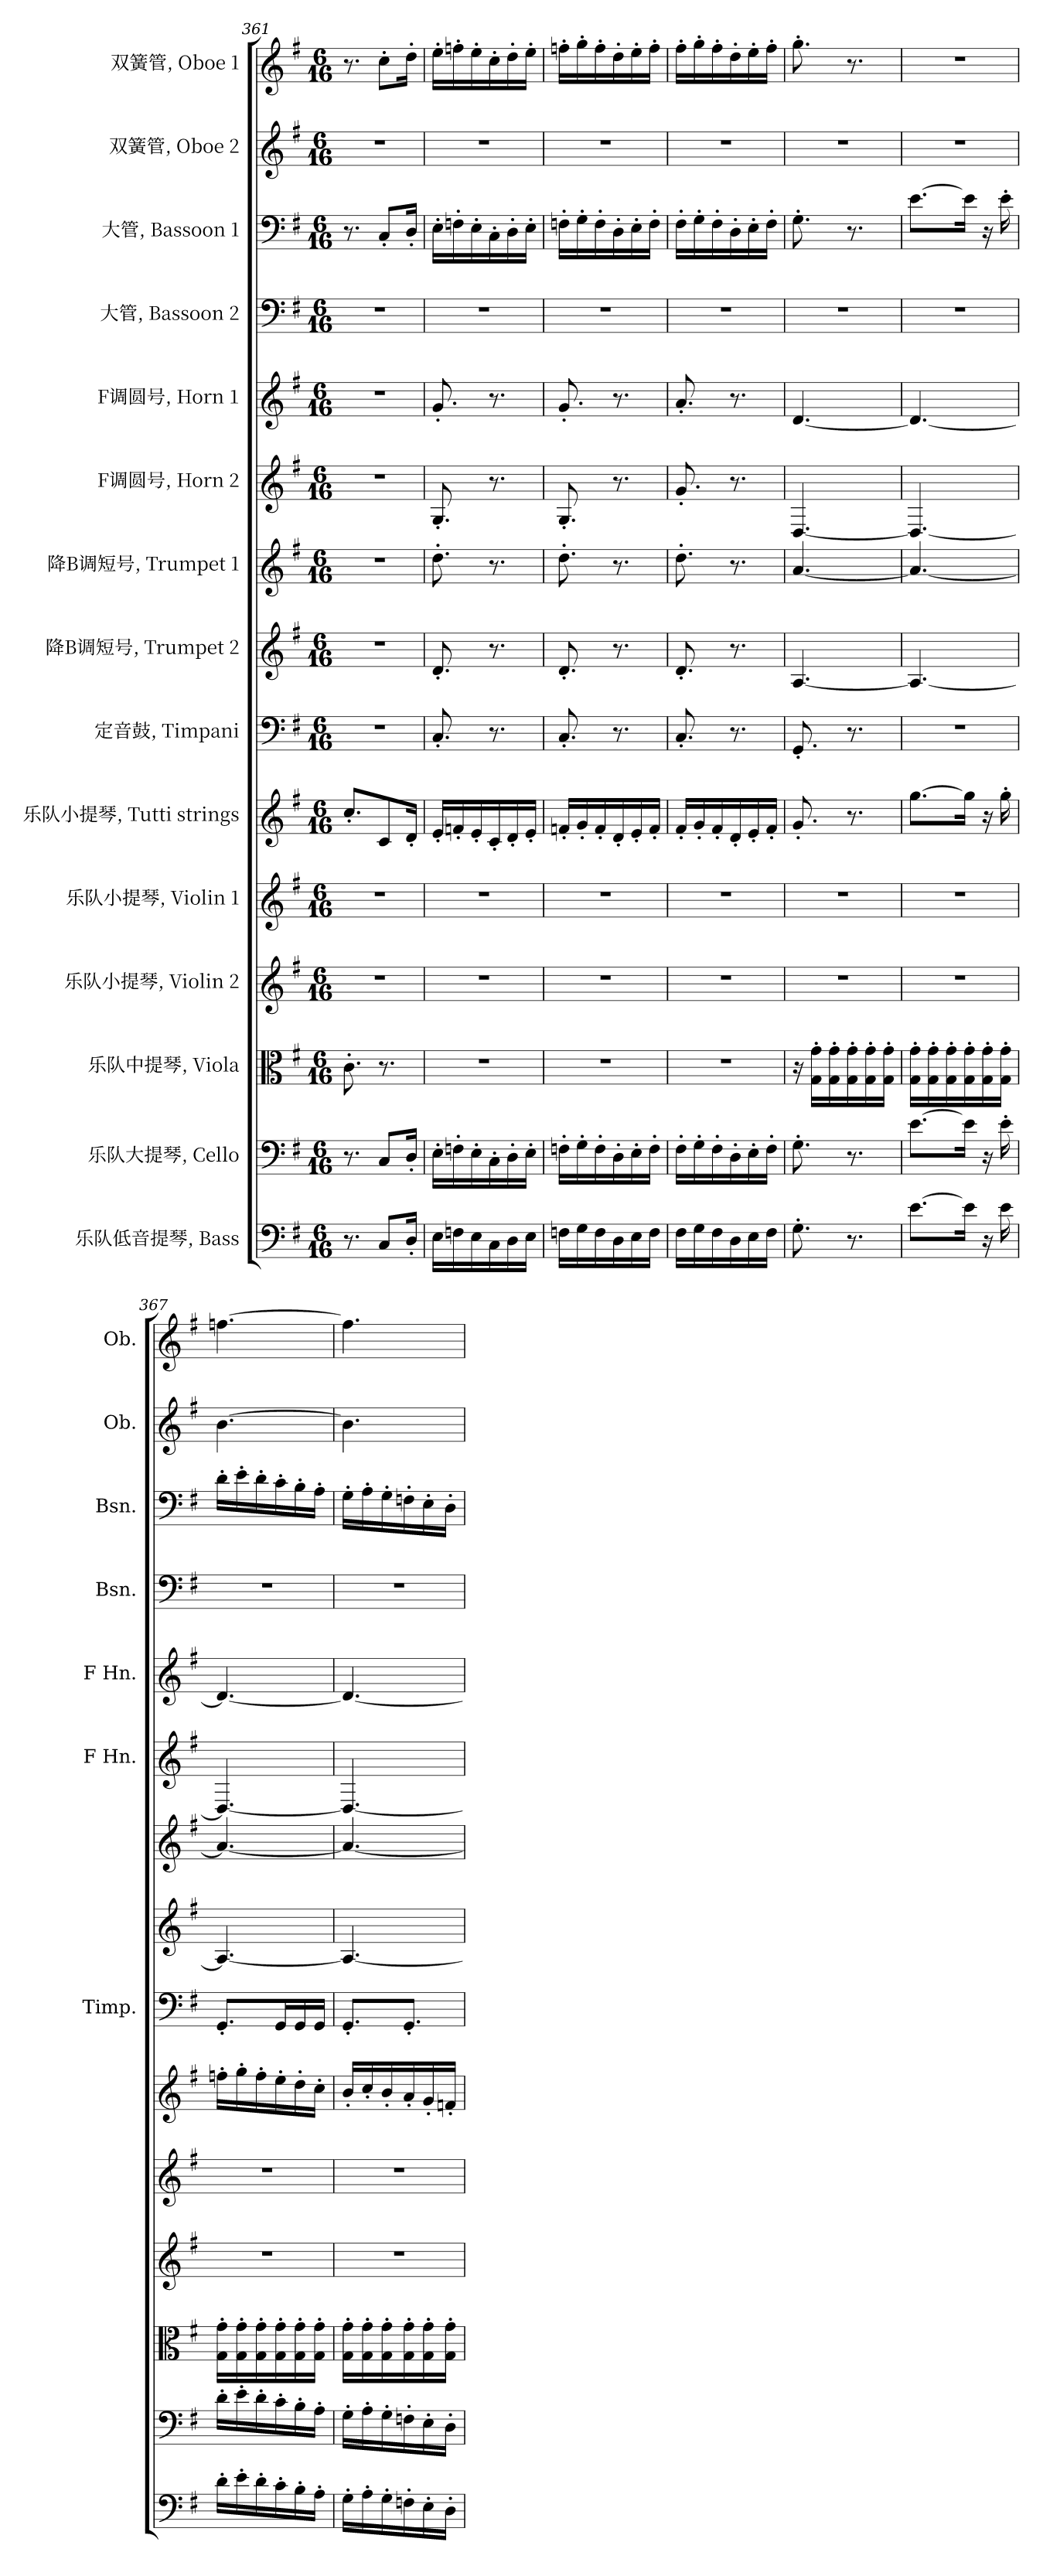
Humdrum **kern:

**kern	**kern	**kern	**kern	**kern	**kern	**kern	**kern	**kern	**kern	**kern	**kern	**kern	**kern	**kern
*part15	*part14	*part13	*part12	*part11	*part10	*part9	*part8	*part7	*part6	*part5	*part4	*part3	*part2	*part1
*staff15	*staff14	*staff13	*staff12	*staff11	*staff10	*staff9	*staff8	*staff7	*staff6	*staff5	*staff4	*staff3	*staff2	*staff1
*I"乐队低音提琴, Bass	*I"乐队大提琴, Cello	*I"乐队中提琴, Viola	*I"乐队小提琴, Violin 2	*I"乐队小提琴, Violin 1	*I"乐队小提琴, Tutti strings	*I"定音鼓, Timpani	*I"降B调短号, Trumpet 2	*I"降B调短号, Trumpet 1	*I"F调圆号, Horn 2	*I"F调圆号, Horn 1	*I"大管, Bassoon 2	*I"大管, Bassoon 1	*I"双簧管, Oboe 2	*I"双簧管, Oboe 1
*	*	*	*	*	*	*I'Timp.	*	*	*I'F Hn.	*I'F Hn.	*I'Bsn.	*I'Bsn.	*I'Ob.	*I'Ob.
*clefF4	*clefF4	*clefC3	*clefG2	*clefG2	*clefG2	*clefF4	*clefG2	*clefG2	*clefG2	*clefG2	*clefF4	*clefF4	*clefG2	*clefG2
*ITrd7c12	*	*	*	*	*	*	*ITrd1c2	*ITrd1c2	*ITrd4c7	*ITrd4c7	*	*	*	*
*k[f#]	*k[f#]	*k[f#]	*k[f#]	*k[f#]	*k[f#]	*k[f#]	*k[b-]	*k[b-]	*k[]	*k[]	*k[f#]	*k[f#]	*k[f#]	*k[f#]
*M6/16	*M6/16	*M6/16	*M6/16	*M6/16	*M6/16	*M6/16	*M6/16	*M6/16	*M6/16	*M6/16	*M6/16	*M6/16	*M6/16	*M6/16
*MM119	*MM119	*MM119	*MM119	*MM119	*MM119	*MM119	*MM119	*MM119	*MM119	*MM119	*MM119	*MM119	*MM119	*MM119
=361	=361	=361	=361	=361	=361	=361	=361	=361	=361	=361	=361	=361	=361	=361
8.r	8.r	8.c'\	4.r	4.r	8.cc'/L	4.r	4.r	4.r	4.r	4.r	4.r	8.r	4.r	8.r
*	*	*	*	*	*	*	*	*	*	*	*	*	*	*MM126
8CC/L	8C/L	8.r	.	.	8c/	.	.	.	.	.	.	8C'/L	.	8cc'\L
16DD'/Jk	16D'/Jk	.	.	.	16d'/Jk	.	.	.	.	.	.	16D'/Jk	.	16dd'\Jk
=362	=362	=362	=362	=362	=362	=362	=362	=362	=362	=362	=362	=362	=362	=362
*	*	*	*	*	*	*	*	*	*	*	*	*	*	*MM127
16EE\LL	16E'\LL	4.r	4.r	4.r	16e'/LL	8.C'/	8.c'/	8.cc'\	8.C'/	8.c'/	4.r	16E'\LL	4.r	16ee'\LL
*	*	*	*	*	*	*	*	*	*	*	*	*	*	*MM129
16FFn\	16Fn'\	.	.	.	16fn'/	.	.	.	.	.	.	16Fn'\	.	16ffn'\
16EE\	16E'\	.	.	.	16e'/	.	.	.	.	.	.	16E'\	.	16ee'\
16CC\	16C'\	.	.	.	16c'/	8.r	8.r	8.r	8.r	8.r	.	16C'\	.	16cc'\
16DD\	16D'\	.	.	.	16d'/	.	.	.	.	.	.	16D'\	.	16dd'\
16EE\JJ	16E'\JJ	.	.	.	16e'/JJ	.	.	.	.	.	.	16E'\JJ	.	16ee'\JJ
=363	=363	=363	=363	=363	=363	=363	=363	=363	=363	=363	=363	=363	=363	=363
16FFn\LL	16Fn'\LL	4.r	4.r	4.r	16fn'/LL	8.C'/	8.c'/	8.cc'\	8.C'/	8.c'/	4.r	16Fn'\LL	4.r	16ffn'\LL
16GG\	16G'\	.	.	.	16g'/	.	.	.	.	.	.	16G'\	.	16gg'\
16FF\	16F'\	.	.	.	16f'/	.	.	.	.	.	.	16F'\	.	16ff'\
16DD\	16D'\	.	.	.	16d'/	8.r	8.r	8.r	8.r	8.r	.	16D'\	.	16dd'\
16EE\	16E'\	.	.	.	16e'/	.	.	.	.	.	.	16E'\	.	16ee'\
16FF\JJ	16F'\JJ	.	.	.	16f'/JJ	.	.	.	.	.	.	16F'\JJ	.	16ff'\JJ
=364	=364	=364	=364	=364	=364	=364	=364	=364	=364	=364	=364	=364	=364	=364
16FF#\LL	16F#'\LL	4.r	4.r	4.r	16f#'/LL	8.C'/	8.c'/	8.cc'\	8.c'/	8.d'/	4.r	16F#'\LL	4.r	16ff#'\LL
16GG\	16G'\	.	.	.	16g'/	.	.	.	.	.	.	16G'\	.	16gg'\
16FF#\	16F#'\	.	.	.	16f#'/	.	.	.	.	.	.	16F#'\	.	16ff#'\
16DD\	16D'\	.	.	.	16d'/	8.r	8.r	8.r	8.r	8.r	.	16D'\	.	16dd'\
16EE\	16E'\	.	.	.	16e'/	.	.	.	.	.	.	16E'\	.	16ee'\
*	*	*	*	*	*	*	*	*	*	*	*	*	*	*MM123
16FF#\JJ	16F#'\JJ	.	.	.	16f#'/JJ	.	.	.	.	.	.	16F#'\JJ	.	16ff#'\JJ
=365	=365	=365	=365	=365	=365	=365	=365	=365	=365	=365	=365	=365	=365	=365
*	*	*	*	*	*	*	*	*	*	*	*	*	*	*MM107
8.GG'\	8.G'\	16r	4.r	4.r	8.g'/	8.GG'/	[4.G/	[4.g/	[4.GG/	[4.G/	4.r	8.G'\	4.r	8.gg'\
.	.	16G\' 16g\'LL	.	.	.	.	.	.	.	.	.	.	.	.
.	.	16G\' 16g\'	.	.	.	.	.	.	.	.	.	.	.	.
8.r	8.r	16G\' 16g\'	.	.	8.r	8.r	.	.	.	.	.	8.r	.	8.r
.	.	16G\' 16g\'	.	.	.	.	.	.	.	.	.	.	.	.
.	.	16G\' 16g\'JJ	.	.	.	.	.	.	.	.	.	.	.	.
!!LO:PB:g=z
=366	=366	=366	=366	=366	=366	=366	=366	=366	=366	=366	=366	=366	=366	=366
*	*	*	*	*	*	*	*	*	*	*	*	*	*	*MM128
[8.E\L	[8.e\L	16G\' 16g\'LL	4.r	4.r	[8.gg\L	4.r	4.G/_	4.g/_	4.GG/_	4.G/_	4.r	[8.e\L	4.r	4.r
.	.	16G\' 16g\'	.	.	.	.	.	.	.	.	.	.	.	.
.	.	16G\' 16g\'	.	.	.	.	.	.	.	.	.	.	.	.
16E\Jk]	16e\Jk]	16G\' 16g\'	.	.	16gg\Jk]	.	.	.	.	.	.	16e\Jk]	.	.
16r	16r	16G\' 16g\'	.	.	16r	.	.	.	.	.	.	16r	.	.
16E\	16e'\	16G\' 16g\'JJ	.	.	16gg'\	.	.	.	.	.	.	16e'\	.	.
=367	=367	=367	=367	=367	=367	=367	=367	=367	=367	=367	=367	=367	=367	=367
*	*	*	*	*	*	*	*	*	*	*	*	*	*	*MM129
16D'\LL	16d'\LL	16G\' 16g\'LL	4.r	4.r	16ffn'\LL	8.GG'/L	4.G/_	4.g/_	4.GG/_	4.G/_	4.r	16d'\LL	[4.b\	[4.ffn\
16E'\	16e'\	16G\' 16g\'	.	.	16gg'\	.	.	.	.	.	.	16e'\	.	.
16D'\	16d'\	16G\' 16g\'	.	.	16ff'\	.	.	.	.	.	.	16d'\	.	.
16C'\	16c'\	16G\' 16g\'	.	.	16ee'\	16GG/L	.	.	.	.	.	16c'\	.	.
16BB'\	16B'\	16G\' 16g\'	.	.	16dd'\	16GG/	.	.	.	.	.	16B'\	.	.
16AA'\JJ	16A'\JJ	16G\' 16g\'JJ	.	.	16cc'\JJ	16GG/JJ	.	.	.	.	.	16A'\JJ	.	.
=368	=368	=368	=368	=368	=368	=368	=368	=368	=368	=368	=368	=368	=368	=368
16GG'\LL	16G'\LL	16G\' 16g\'LL	4.r	4.r	16b'/LL	8.GG'/L	4.G/_	4.g/_	4.GG/_	4.G/_	4.r	16G'\LL	4.b\]	4.ff\]
16AA'\	16A'\	16G\' 16g\'	.	.	16cc'/	.	.	.	.	.	.	16A'\	.	.
16GG'\	16G'\	16G\' 16g\'	.	.	16b'/	.	.	.	.	.	.	16G'\	.	.
16FFn'\	16Fn'\	16G\' 16g\'	.	.	16a'/	8.GG'/J	.	.	.	.	.	16Fn'\	.	.
16EE'\	16E'\	16G\' 16g\'	.	.	16g'/	.	.	.	.	.	.	16E'\	.	.
16DD'\JJ	16D'\JJ	16G\' 16g\'JJ	.	.	16fn'/JJ	.	.	.	.	.	.	16D'\JJ	.	.
=	=	=	=	=	=	=	=	=	=	=	=	=	=	=
*-	*-	*-	*-	*-	*-	*-	*-	*-	*-	*-	*-	*-	*-	*-
